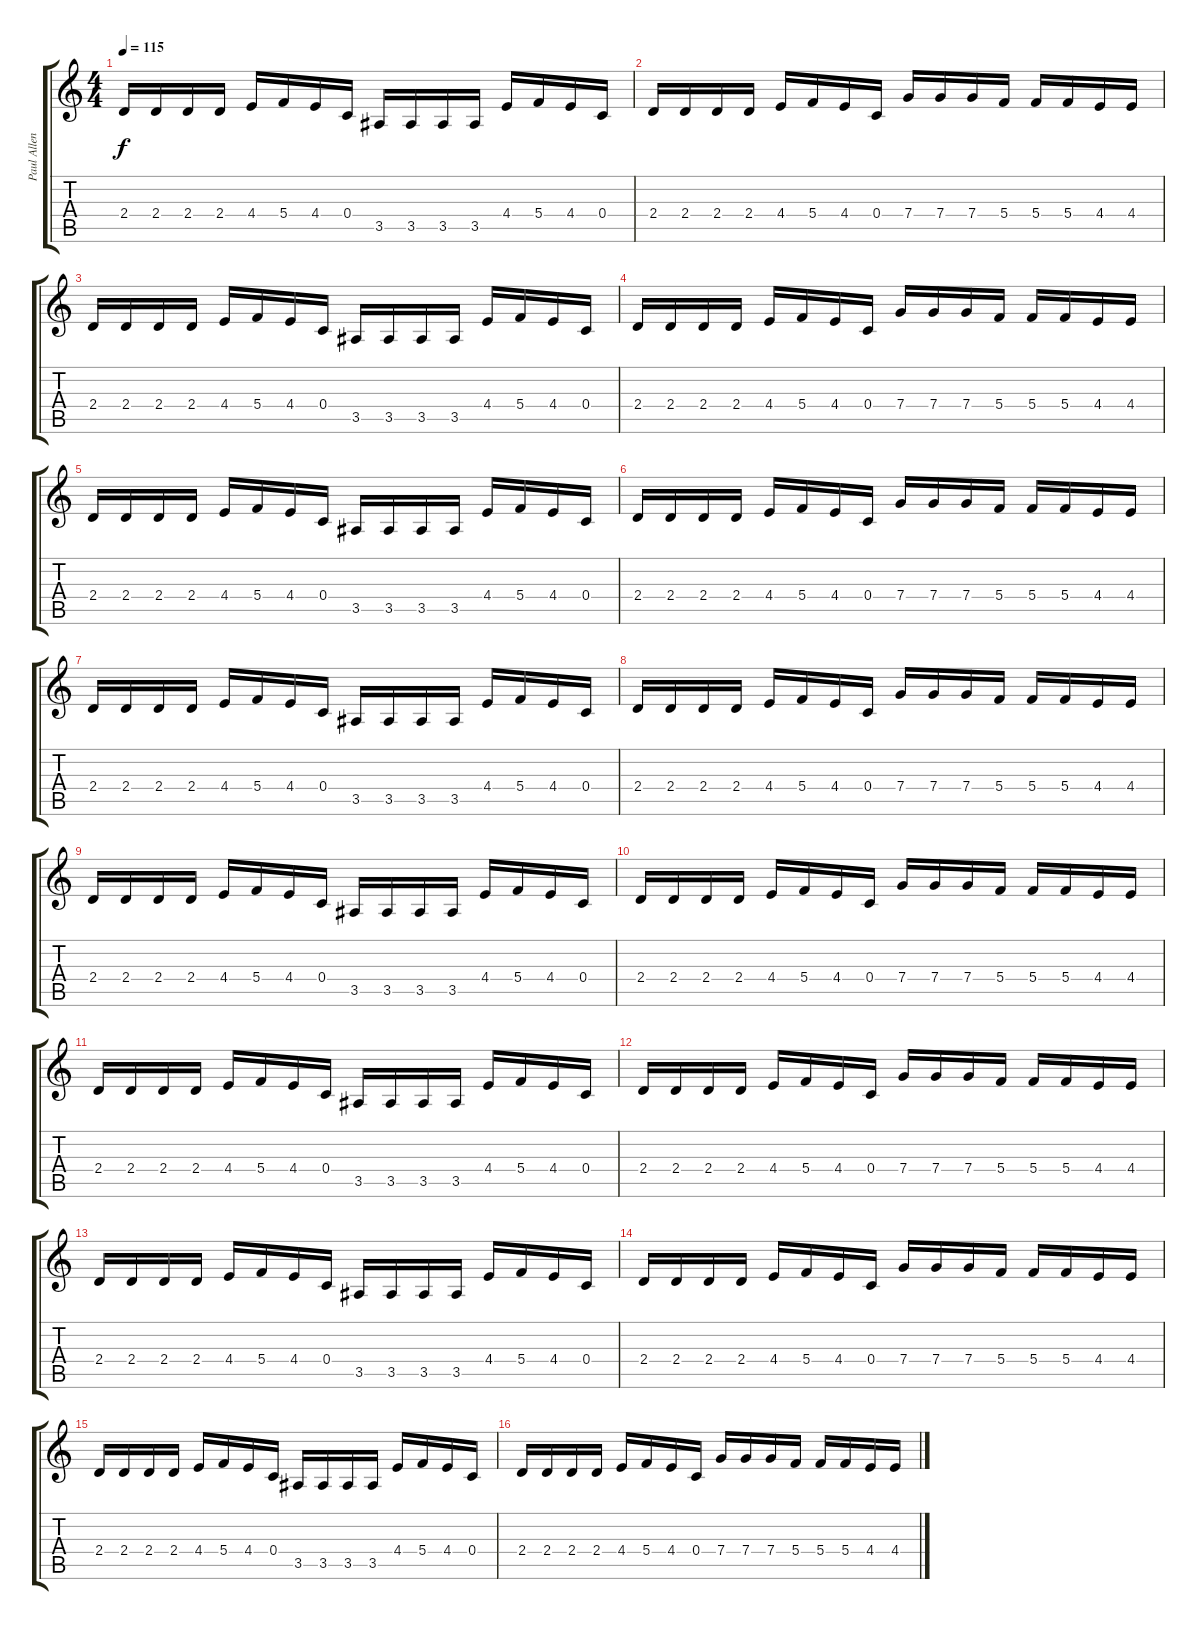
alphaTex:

\track ("Paul Allender (Guitar)" "Paul Allen") {instrument overdrivenguitar}
\staff {score tabs}
\tuning (D4 A3 F3 C3 G2 D2) {hide}
\ts (4 4)
\tempo 115
\clef g2
\ks c
2.4.16{dy f} 2.4.16 2.4.16 2.4.16 4.4.16 5.4.16 4.4.16 0.4.16 3.5.16 3.5.16 3.5.16 3.5.16 4.4.16 5.4.16 4.4.16 0.4.16 |
2.4.16 2.4.16 2.4.16 2.4.16 4.4.16 5.4.16 4.4.16 0.4.16 7.4.16 7.4.16 7.4.16 5.4.16 5.4.16 5.4.16 4.4.16 4.4.16 |
2.4.16 2.4.16 2.4.16 2.4.16 4.4.16 5.4.16 4.4.16 0.4.16 3.5.16 3.5.16 3.5.16 3.5.16 4.4.16 5.4.16 4.4.16 0.4.16 |
2.4.16 2.4.16 2.4.16 2.4.16 4.4.16 5.4.16 4.4.16 0.4.16 7.4.16 7.4.16 7.4.16 5.4.16 5.4.16 5.4.16 4.4.16 4.4.16 |
2.4.16 2.4.16 2.4.16 2.4.16 4.4.16 5.4.16 4.4.16 0.4.16 3.5.16 3.5.16 3.5.16 3.5.16 4.4.16 5.4.16 4.4.16 0.4.16 |
2.4.16 2.4.16 2.4.16 2.4.16 4.4.16 5.4.16 4.4.16 0.4.16 7.4.16 7.4.16 7.4.16 5.4.16 5.4.16 5.4.16 4.4.16 4.4.16 |
2.4.16 2.4.16 2.4.16 2.4.16 4.4.16 5.4.16 4.4.16 0.4.16 3.5.16 3.5.16 3.5.16 3.5.16 4.4.16 5.4.16 4.4.16 0.4.16 |
2.4.16 2.4.16 2.4.16 2.4.16 4.4.16 5.4.16 4.4.16 0.4.16 7.4.16 7.4.16 7.4.16 5.4.16 5.4.16 5.4.16 4.4.16 4.4.16 |
2.4.16 2.4.16 2.4.16 2.4.16 4.4.16 5.4.16 4.4.16 0.4.16 3.5.16 3.5.16 3.5.16 3.5.16 4.4.16 5.4.16 4.4.16 0.4.16 |
2.4.16 2.4.16 2.4.16 2.4.16 4.4.16 5.4.16 4.4.16 0.4.16 7.4.16 7.4.16 7.4.16 5.4.16 5.4.16 5.4.16 4.4.16 4.4.16 |
2.4.16 2.4.16 2.4.16 2.4.16 4.4.16 5.4.16 4.4.16 0.4.16 3.5.16 3.5.16 3.5.16 3.5.16 4.4.16 5.4.16 4.4.16 0.4.16 |
2.4.16 2.4.16 2.4.16 2.4.16 4.4.16 5.4.16 4.4.16 0.4.16 7.4.16 7.4.16 7.4.16 5.4.16 5.4.16 5.4.16 4.4.16 4.4.16 |
2.4.16 2.4.16 2.4.16 2.4.16 4.4.16 5.4.16 4.4.16 0.4.16 3.5.16 3.5.16 3.5.16 3.5.16 4.4.16 5.4.16 4.4.16 0.4.16 |
2.4.16 2.4.16 2.4.16 2.4.16 4.4.16 5.4.16 4.4.16 0.4.16 7.4.16 7.4.16 7.4.16 5.4.16 5.4.16 5.4.16 4.4.16 4.4.16 |
2.4.16 2.4.16 2.4.16 2.4.16 4.4.16 5.4.16 4.4.16 0.4.16 3.5.16 3.5.16 3.5.16 3.5.16 4.4.16 5.4.16 4.4.16 0.4.16 |
2.4.16 2.4.16 2.4.16 2.4.16 4.4.16 5.4.16 4.4.16 0.4.16 7.4.16 7.4.16 7.4.16 5.4.16 5.4.16 5.4.16 4.4.16 4.4.16
